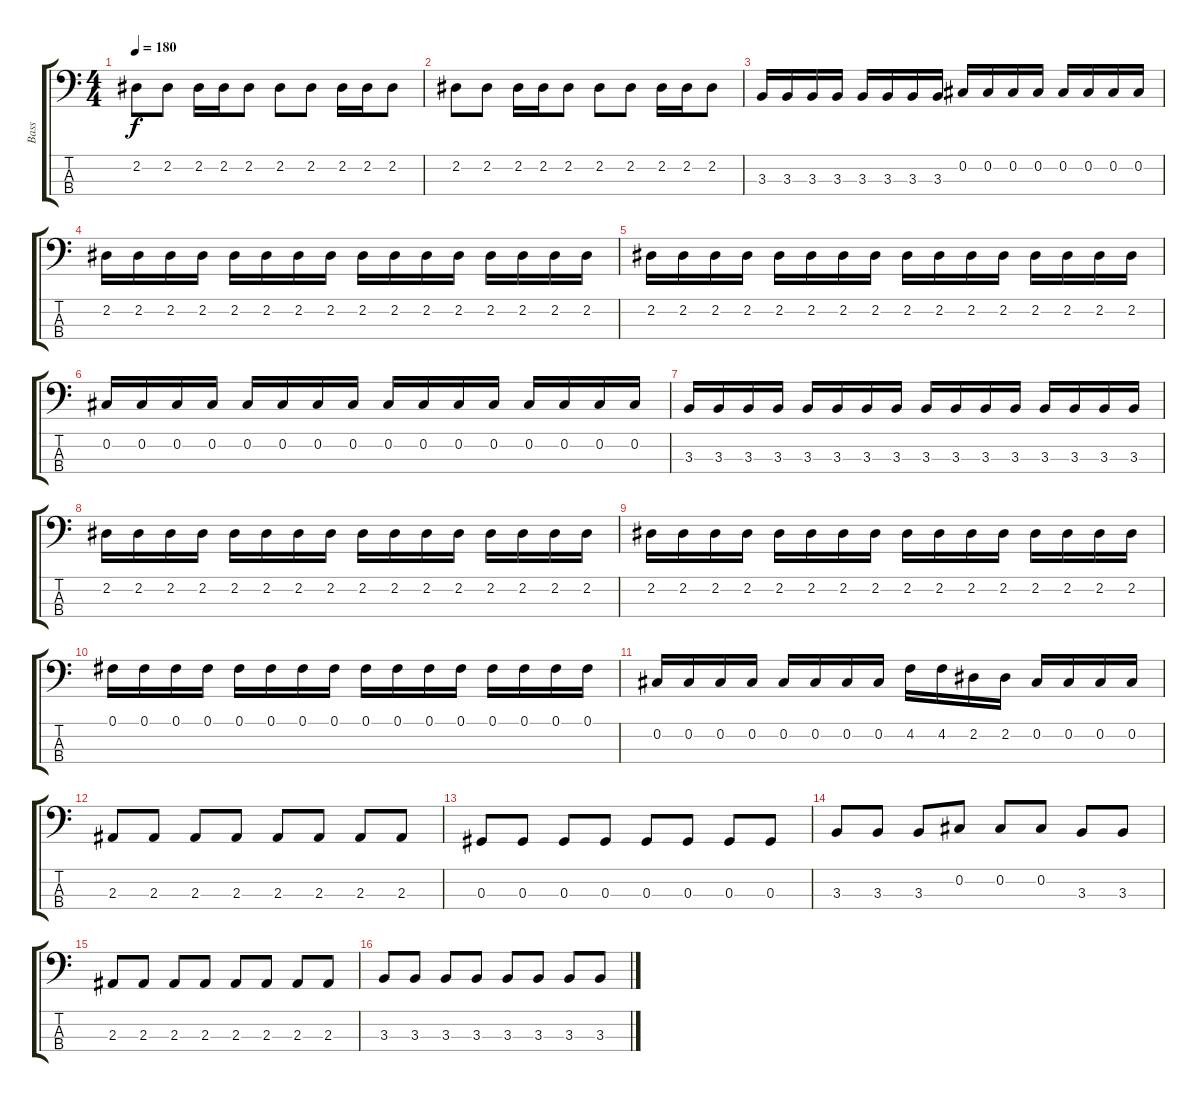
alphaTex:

\track ("Bass" "Bass") {instrument electricbasspick}
\staff {score tabs}
\tuning (Gb2 Db2 Ab1 Eb1) {hide}
\ts (4 4)
\tempo 180
\clef f4
\ks c
2.2.8{dy f} 2.2.8 2.2.16 2.2.16 2.2.8 2.2.8 2.2.8 2.2.16 2.2.16 2.2.8 |
2.2.8 2.2.8 2.2.16 2.2.16 2.2.8 2.2.8 2.2.8 2.2.16 2.2.16 2.2.8 |
3.3.16 3.3.16 3.3.16 3.3.16 3.3.16 3.3.16 3.3.16 3.3.16 0.2.16 0.2.16 0.2.16 0.2.16 0.2.16 0.2.16 0.2.16 0.2.16 |
2.2.16 2.2.16 2.2.16 2.2.16 2.2.16 2.2.16 2.2.16 2.2.16 2.2.16 2.2.16 2.2.16 2.2.16 2.2.16 2.2.16 2.2.16 2.2.16 |
2.2.16 2.2.16 2.2.16 2.2.16 2.2.16 2.2.16 2.2.16 2.2.16 2.2.16 2.2.16 2.2.16 2.2.16 2.2.16 2.2.16 2.2.16 2.2.16 |
0.2.16 0.2.16 0.2.16 0.2.16 0.2.16 0.2.16 0.2.16 0.2.16 0.2.16 0.2.16 0.2.16 0.2.16 0.2.16 0.2.16 0.2.16 0.2.16 |
3.3.16 3.3.16 3.3.16 3.3.16 3.3.16 3.3.16 3.3.16 3.3.16 3.3.16 3.3.16 3.3.16 3.3.16 3.3.16 3.3.16 3.3.16 3.3.16 |
2.2.16 2.2.16 2.2.16 2.2.16 2.2.16 2.2.16 2.2.16 2.2.16 2.2.16 2.2.16 2.2.16 2.2.16 2.2.16 2.2.16 2.2.16 2.2.16 |
2.2.16 2.2.16 2.2.16 2.2.16 2.2.16 2.2.16 2.2.16 2.2.16 2.2.16 2.2.16 2.2.16 2.2.16 2.2.16 2.2.16 2.2.16 2.2.16 |
0.1.16 0.1.16 0.1.16 0.1.16 0.1.16 0.1.16 0.1.16 0.1.16 0.1.16 0.1.16 0.1.16 0.1.16 0.1.16 0.1.16 0.1.16 0.1.16 |
0.2.16 0.2.16 0.2.16 0.2.16 0.2.16 0.2.16 0.2.16 0.2.16 4.2.16 4.2.16 2.2.16 2.2.16 0.2.16 0.2.16 0.2.16 0.2.16 |
2.3.8 2.3.8 2.3.8 2.3.8 2.3.8 2.3.8 2.3.8 2.3.8 |
0.3.8 0.3.8 0.3.8 0.3.8 0.3.8 0.3.8 0.3.8 0.3.8 |
3.3.8 3.3.8 3.3.8 0.2.8 0.2.8 0.2.8 3.3.8 3.3.8 |
2.3.8 2.3.8 2.3.8 2.3.8 2.3.8 2.3.8 2.3.8 2.3.8 |
3.3.8 3.3.8 3.3.8 3.3.8 3.3.8 3.3.8 3.3.8 3.3.8
